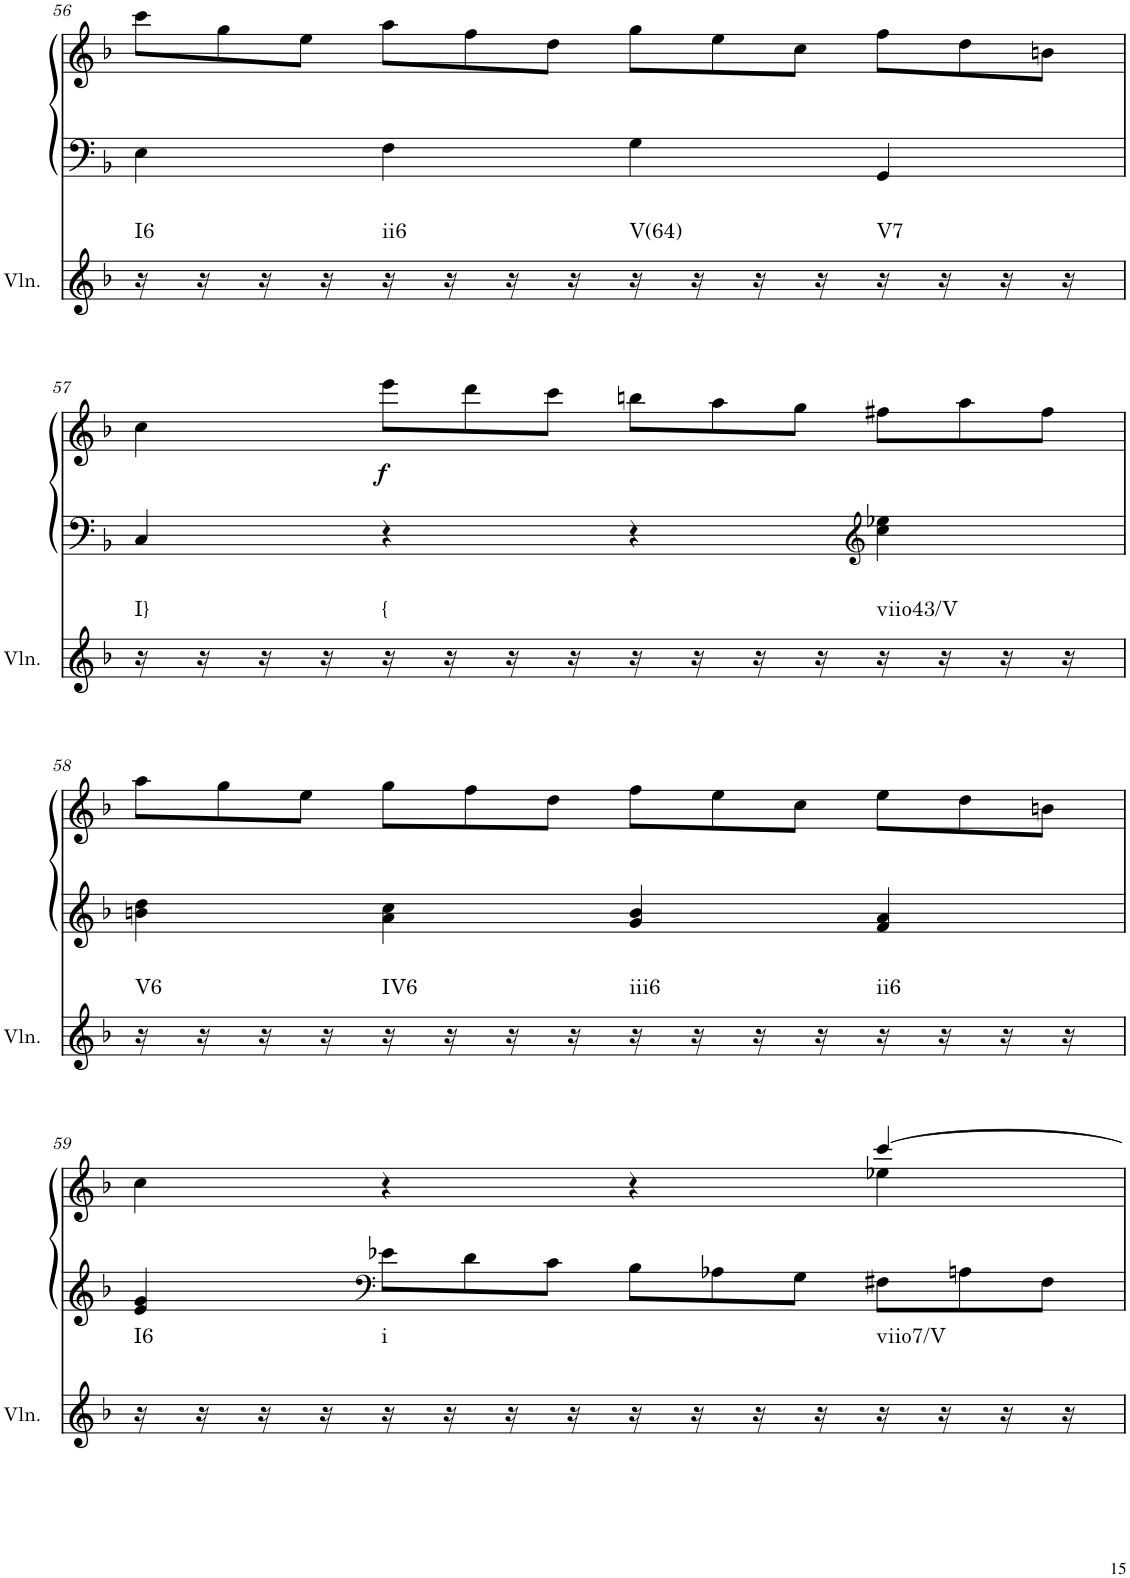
**kern	**harte	**kern	**kern	**dynam
*part2	*part2	*part1	*part1	*part1
*staff3	*	*staff2	*staff1	*staff1/2
*I"Violin	*	*I"unbenannt2	*	*
*I'Vln.	*	*	*	*
!!LO:PB:g=z
*clefG2	*	*clefF4	*clefG2	*
*k[b-]	*	*k[b-]	*k[b-]	*
*M2/2	*	*M2/2	*M2/2	*
*	*	*	*Xtuplet	*
=56	=56	=56	=56	=56
!	!LO:H:kt=I6	!	!	!
16r	N	4E\	12ccc\L	.
16r	.	.	.	.
.	.	.	12gg\	.
16r	.	.	.	.
.	.	.	12ee\J	.
16r	.	.	.	.
!	!LO:H:kt=ii6	!	!	!
16r	N	4F\	12aa\L	.
16r	.	.	.	.
.	.	.	12ff\	.
16r	.	.	.	.
.	.	.	12dd\J	.
16r	.	.	.	.
!	!LO:H:kt=V(64)	!	!	!
16r	N	4G\	12gg\L	.
16r	.	.	.	.
.	.	.	12ee\	.
16r	.	.	.	.
.	.	.	12cc\J	.
16r	.	.	.	.
!	!LO:H:kt=V7	!	!	!
16r	N	4GG/	12ff\L	.
16r	.	.	.	.
.	.	.	12dd\	.
16r	.	.	.	.
.	.	.	12bn\J	.
16r	.	.	.	.
!!LO:LB:g=z
=57	=57	=57	=57	=57
!	!LO:H:kt=I}	!	!	!
16r	N	4C/	4cc\	.
16r	.	.	.	.
16r	.	.	.	.
16r	.	.	.	.
!	!LO:H:kt={	!	!	!LO:DY:b
16r	N	4r	12eee\L	f
16r	.	.	.	.
.	.	.	12ddd\	.
16r	.	.	.	.
.	.	.	12ccc\J	.
16r	.	.	.	.
16r	.	4r	12bbn\L	.
16r	.	.	.	.
.	.	.	12aa\	.
16r	.	.	.	.
.	.	.	12gg\J	.
16r	.	.	.	.
*	*	*clefG2	*	*
!	!LO:H:kt=viio43/V	!	!	!
16r	N	4cc\ 4ee-X\	12ff#X\L	.
16r	.	.	.	.
.	.	.	12aa\	.
16r	.	.	.	.
.	.	.	12ff#\J	.
16r	.	.	.	.
!!LO:LB:g=z
=58	=58	=58	=58	=58
!	!LO:H:kt=V6	!	!	!
16r	N	4bn\ 4dd\	12aa\L	.
16r	.	.	.	.
.	.	.	12gg\	.
16r	.	.	.	.
.	.	.	12ee\J	.
16r	.	.	.	.
!	!LO:H:kt=IV6	!	!	!
16r	N	4a\ 4cc\	12gg\L	.
16r	.	.	.	.
.	.	.	12ff\	.
16r	.	.	.	.
.	.	.	12dd\J	.
16r	.	.	.	.
!	!LO:H:kt=iii6	!	!	!
16r	N	4g/ 4b/	12ff\L	.
16r	.	.	.	.
.	.	.	12ee\	.
16r	.	.	.	.
.	.	.	12cc\J	.
16r	.	.	.	.
!	!LO:H:kt=ii6	!	!	!
16r	N	4f/ 4a/	12ee\L	.
16r	.	.	.	.
.	.	.	12dd\	.
16r	.	.	.	.
.	.	.	12bn\J	.
16r	.	.	.	.
!!LO:LB:g=z
=59	=59	=59	=59	=59
*	*	*	*^	*
!	!LO:H:kt=I6	!	!	!	!
16r	N	4e/ 4g/	4cc\	2.ryy	.
16r	.	.	.	.	.
16r	.	.	.	.	.
16r	.	.	.	.	.
*	*	*clefF4	*	*	*
*	*	*Xtuplet	*	*	*
!	!LO:H:kt=i	!	!	!	!
16r	N	12e-X\L	4r	.	.
16r	.	.	.	.	.
.	.	12d\	.	.	.
16r	.	.	.	.	.
.	.	12c\J	.	.	.
16r	.	.	.	.	.
16r	.	12B-\L	4r	.	.
16r	.	.	.	.	.
.	.	12A-X\	.	.	.
16r	.	.	.	.	.
.	.	12G\J	.	.	.
16r	.	.	.	.	.
!	!LO:H:kt=viio7/V	!	!	!	!
16r	N	12F#X\L	[4ccc/	4ee-X\	.
16r	.	.	.	.	.
.	.	12An\	.	.	.
16r	.	.	.	.	.
.	.	12F#\J	.	.	.
16r	.	.	.	.	.
*	*	*	*v	*v	*
=	=	=	=	=
*-	*-	*-	*-	*-
